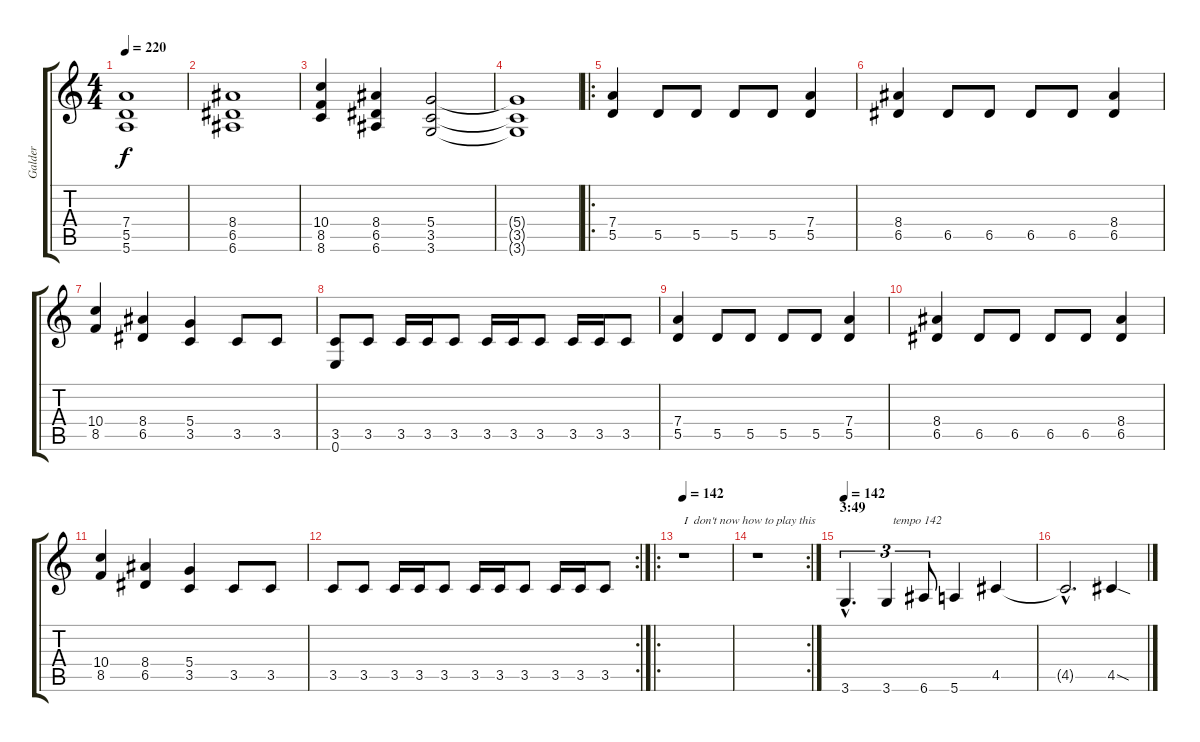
\track ("Galder" "Galder") {instrument distortionguitar}
\staff {score tabs}
\tuning (E4 B3 G3 D3 A2 E2) {hide}
\ts (4 4)
\tempo 220
\clef g2
\ks c
(7.4 5.5 5.6).1{dy f} |
(8.4 6.5 6.6).1 |
(10.4 8.5 8.6).4 (8.4 6.5 6.6).4 (5.4 3.5 3.6).2 |
(5.4{t} 3.5{t} 3.6{t}).1 |
\ro
(7.4 5.5).4 5.5.8 5.5.8 5.5.8 5.5.8 (7.4 5.5).4 |
(8.4 6.5).4 6.5.8 6.5.8 6.5.8 6.5.8 (8.4 6.5).4 |
(10.4 8.5).4 (8.4 6.5).4 (5.4 3.5).4 3.5.8 3.5.8 |
(3.5 0.6).8 3.5.8 3.5.16 3.5.16 3.5.8 3.5.16 3.5.16 3.5.8 3.5.16 3.5.16 3.5.8 |
(7.4 5.5).4 5.5.8 5.5.8 5.5.8 5.5.8 (7.4 5.5).4 |
(8.4 6.5).4 6.5.8 6.5.8 6.5.8 6.5.8 (8.4 6.5).4 |
(10.4 8.5).4 (8.4 6.5).4 (5.4 3.5).4 3.5.8 3.5.8 |
\rc 2
3.5.8 3.5.8 3.5.16 3.5.16 3.5.8 3.5.16 3.5.16 3.5.8 3.5.16 3.5.16 3.5.8 |
\ro
\tempo 142
r.1{txt "I  don't now how to play this "} |
\rc 2
r.1 |
\section ("" "3:49")
\tempo 142
3.6{hac}.4{d tu (3 2) txt "                tempo 142"} 3.6.4{tu (3 2)} 6.6.8{tu (3 2)} 5.6.4 4.5.4 |
4.5{hac t}.2{d} 4.5{sod}.4
